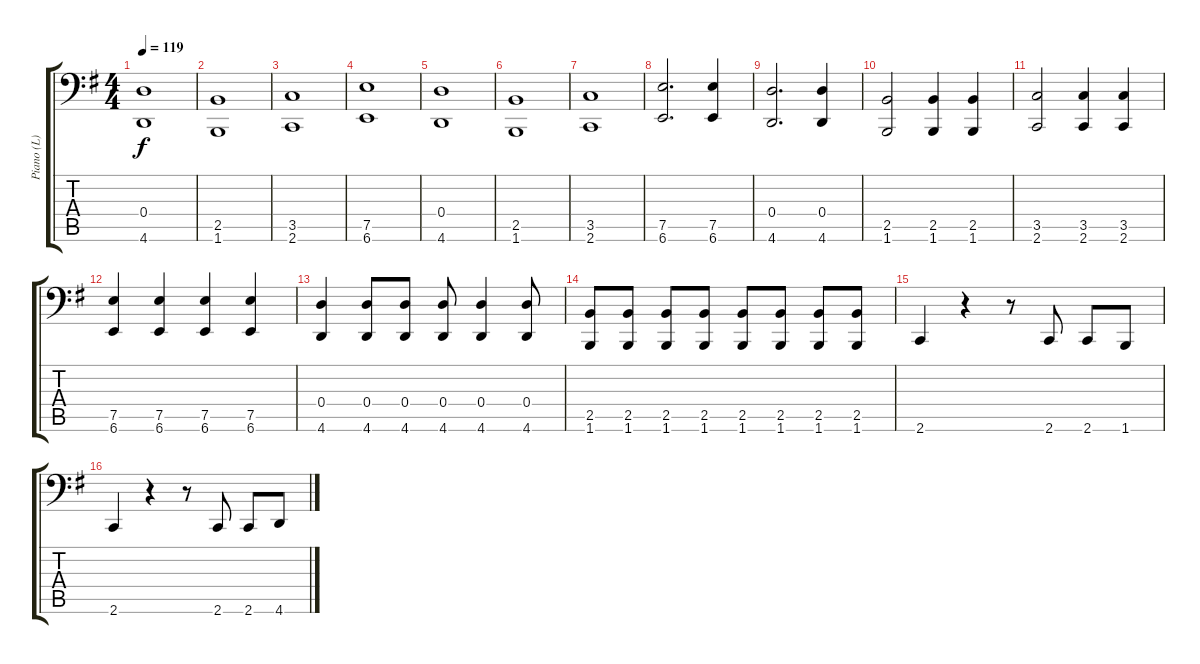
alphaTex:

\track ("Piano (L)" "Piano (L)") {instrument acousticgrandpiano}
\staff {score tabs}
\tuning (E4 B3 G3 D3 A2 Bb1) {hide}
\ts (4 4)
\tempo 119
\clef f4
\ks g
(0.4 4.6).1{dy f} |
(2.5 1.6).1 |
(3.5 2.6).1 |
(7.5 6.6).1 |
(0.4 4.6).1 |
(2.5 1.6).1 |
(3.5 2.6).1 |
(7.5 6.6).2{d} (7.5 6.6).4 |
(0.4 4.6).2{d} (0.4 4.6).4 |
(2.5 1.6).2{volume 15} (2.5 1.6).4 (2.5 1.6).4 |
(3.5 2.6).2 (3.5 2.6).4 (3.5 2.6).4 |
(7.5 6.6).4 (7.5 6.6).4 (7.5 6.6).4 (7.5 6.6).4 |
(0.4 4.6).4{volume 11} (0.4 4.6).8 (0.4 4.6).8 (0.4 4.6).8{volume 16} (0.4 4.6).4 (0.4 4.6).8 |
(2.5 1.6).8 (2.5 1.6).8 (2.5 1.6).8 (2.5 1.6).8 (2.5 1.6).8 (2.5 1.6).8 (2.5 1.6).8 (2.5 1.6).8 |
2.6.4{volume 13} r.4 r.8 2.6.8 2.6.8 1.6.8 |
2.6.4 r.4 r.8 2.6.8 2.6.8 4.6.8
